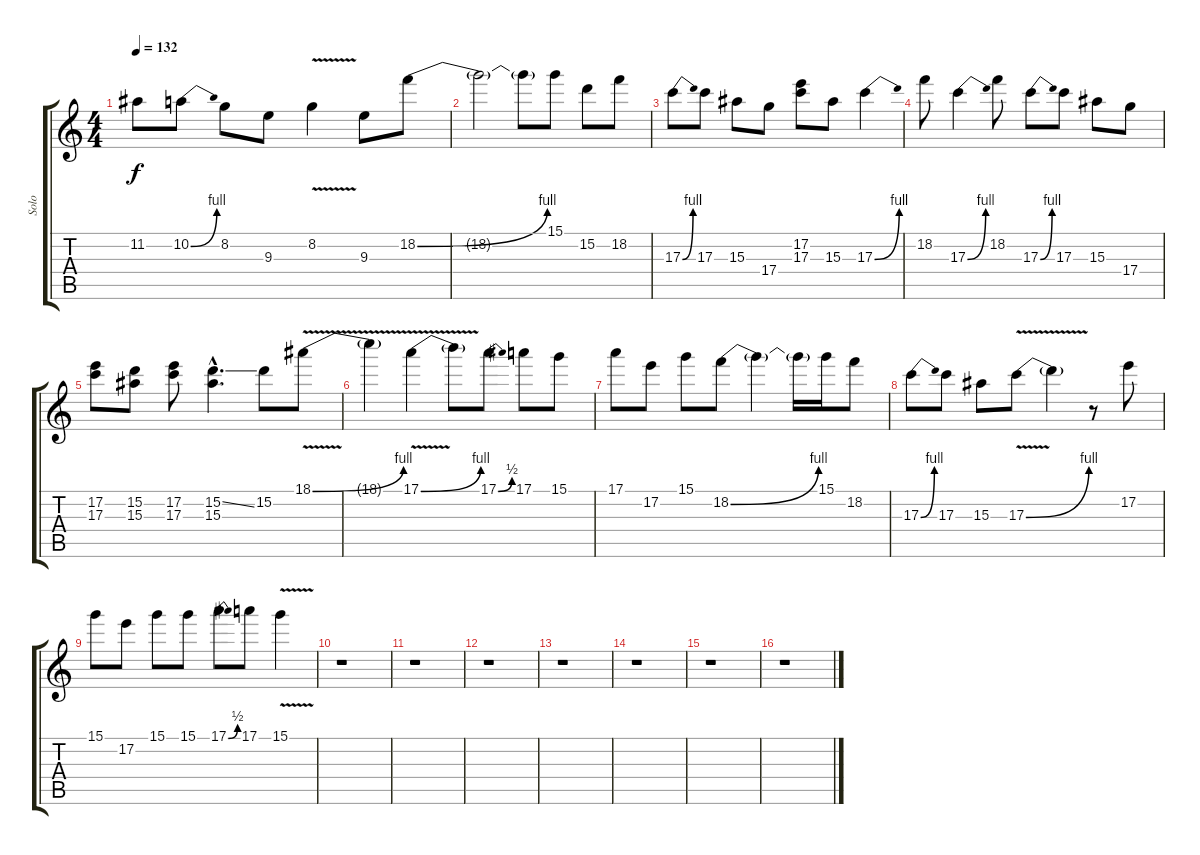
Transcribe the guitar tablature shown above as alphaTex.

\track ("Solo" "Solo") {instrument distortionguitar}
\staff {score tabs}
\tuning (E4 B3 G3 D3 A2 E2) {hide}
\ts (4 4)
\tempo 132
\clef g2
\ks c
11.2{t}.8{dy f} 10.2{be (bend 0 0 60 4)}.8 8.2.8 9.3.8 8.2{v}.4 9.3.8 18.2{be (bend 0 0 60 4)}.8 |
18.2{t}.2 18.2{t}.8 15.1.8 15.2.8 18.2.8 |
17.3{be (bend 0 0 60 4)}.8 17.3.8 15.3.8 17.4.8 (17.2 17.3).8 15.3.8 17.3{be (bend 0 0 60 4)}.4 |
18.2.8 17.3{be (bend 0 0 60 4)}.4 18.2.8 17.3{be (bend 0 0 60 4)}.8 17.3.8 15.3.8 17.4.8 |
(17.2 17.3).8 (15.2 15.3).8 (17.2 17.3).8 (15.2{ss hac} 15.3{hac}).4{d} 15.2.8 18.1{be (bend 0 0 60 4) v}.8 |
18.1{t}.4 17.1{be (bend 0 0 60 4) v}.4 17.1{t}.8 17.1{be (bend 0 0 60 2)}.8 17.1.8 15.1.8 |
17.1.8 17.2.8 15.1.8 18.2{be (bend 0 0 60 4)}.8 18.2{t}.4 18.2{t}.16 15.1.16 18.2.8 |
17.3{be (bend 0 0 60 4)}.8 17.3.8 15.3.8 17.3{be (bend 0 0 60 4) v}.8 17.3{t}.4 r.8 17.2.8 |
15.1.8 17.2.8 15.1.8 15.1.8 17.1{be (bend 0 0 60 2)}.8 17.1.8 15.1{v}.4 |
r.1 |
r.1 |
r.1 |
r.1 |
r.1 |
r.1 |
r.1
